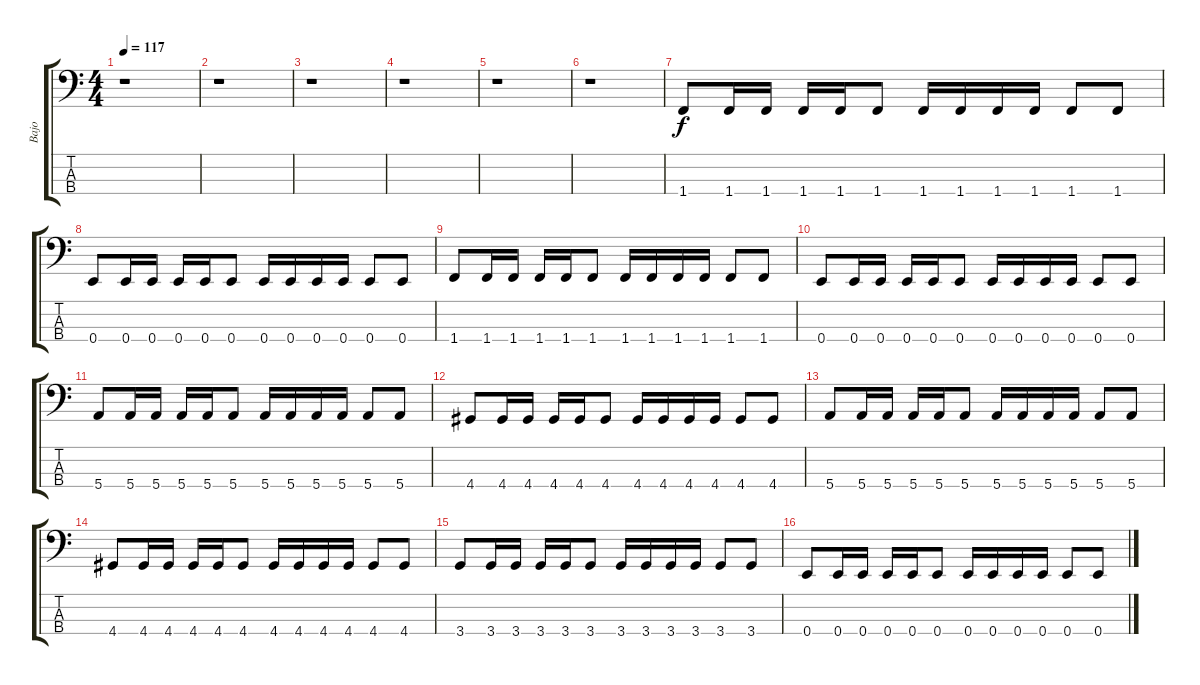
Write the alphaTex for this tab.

\track ("Bajo" "Bajo") {instrument electricbasspick}
\staff {score tabs}
\tuning (G2 D2 A1 E1) {hide}
\ts (4 4)
\tempo 117
\clef f4
\ks c
r.1{dy f} |
r.1 |
r.1 |
r.1 |
r.1 |
r.1 |
1.4.8 1.4.16 1.4.16 1.4.16 1.4.16 1.4.8 1.4.16 1.4.16 1.4.16 1.4.16 1.4.8 1.4.8 |
0.4.8 0.4.16 0.4.16 0.4.16 0.4.16 0.4.8 0.4.16 0.4.16 0.4.16 0.4.16 0.4.8 0.4.8 |
1.4.8 1.4.16 1.4.16 1.4.16 1.4.16 1.4.8 1.4.16 1.4.16 1.4.16 1.4.16 1.4.8 1.4.8 |
0.4.8 0.4.16 0.4.16 0.4.16 0.4.16 0.4.8 0.4.16 0.4.16 0.4.16 0.4.16 0.4.8 0.4.8 |
5.4.8 5.4.16 5.4.16 5.4.16 5.4.16 5.4.8 5.4.16 5.4.16 5.4.16 5.4.16 5.4.8 5.4.8 |
4.4.8 4.4.16 4.4.16 4.4.16 4.4.16 4.4.8 4.4.16 4.4.16 4.4.16 4.4.16 4.4.8 4.4.8 |
5.4.8 5.4.16 5.4.16 5.4.16 5.4.16 5.4.8 5.4.16 5.4.16 5.4.16 5.4.16 5.4.8 5.4.8 |
4.4.8 4.4.16 4.4.16 4.4.16 4.4.16 4.4.8 4.4.16 4.4.16 4.4.16 4.4.16 4.4.8 4.4.8 |
3.4.8 3.4.16 3.4.16 3.4.16 3.4.16 3.4.8 3.4.16 3.4.16 3.4.16 3.4.16 3.4.8 3.4.8 |
0.4.8 0.4.16 0.4.16 0.4.16 0.4.16 0.4.8 0.4.16 0.4.16 0.4.16 0.4.16 0.4.8 0.4.8
